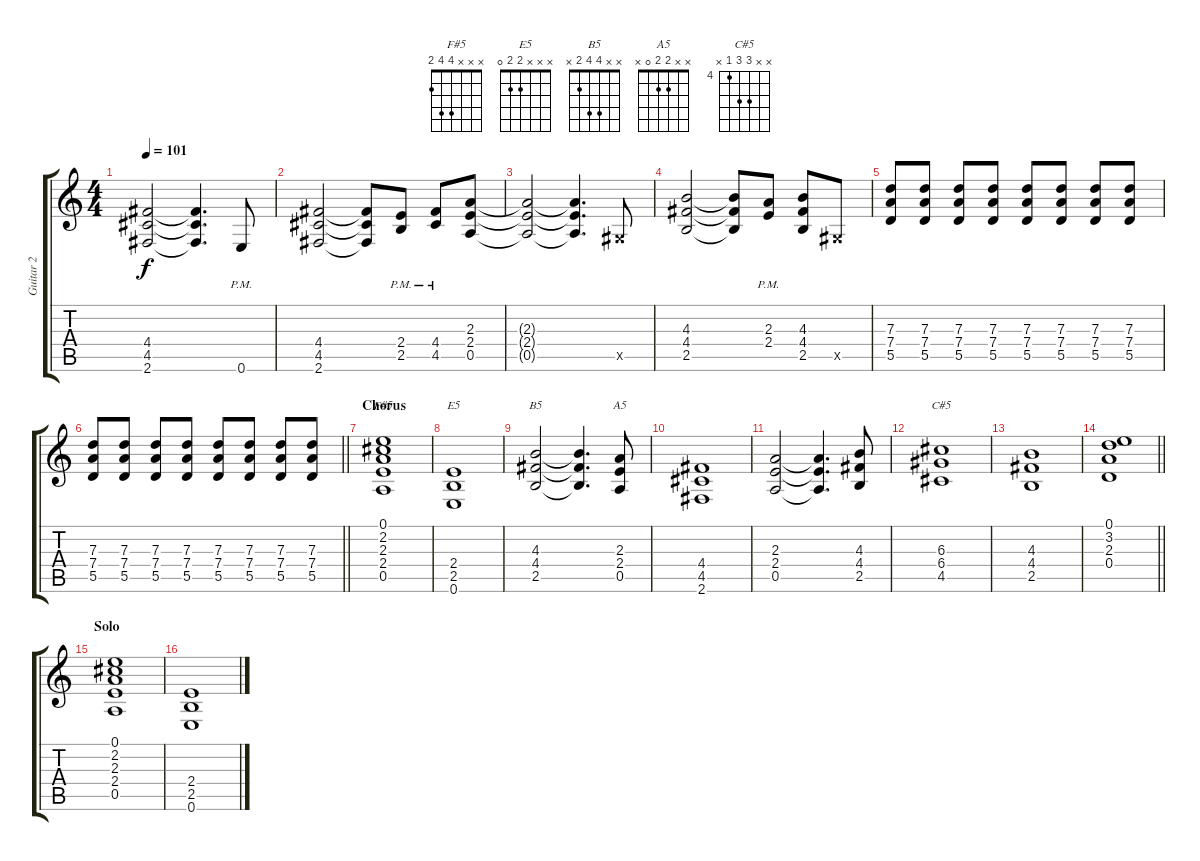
\track ("Guitar 2" "Guitar 2") {instrument distortionguitar}
\staff {score tabs}
\tuning (E4 B3 G3 D3 A2 E2) {hide}
\chord ("F#5" x x x 4 4 2)
\chord ("E5" x x x 2 2 0)
\chord ("B5" x x 4 4 2 x)
\chord ("A5" x x 2 2 0 x)
\chord ("C#5" x x 6 6 4 x) {firstfret 4}
\ts (4 4)
\tempo 101
\clef g2
\ks c
(4.4 4.5 2.6).2{dy f} (4.4{t} 4.5{t} 2.6{t}).4{d} 0.6{pm}.8 |
(4.4 4.5 2.6).2 (4.4{t} 4.5{t} 2.6{t}).8 (2.4{pm} 2.5{pm}).8 (4.4{pm} 4.5{pm}).8 (2.3 2.4 0.5).8 |
(2.3{t} 2.4{t} 0.5{t}).2 (2.3{t} 2.4{t} 0.5{t}).4{d} -1.5{x}.8 |
(4.3 4.4 2.5).2 (4.3{t} 4.4{t} 2.5{t}).8 (2.3{pm} 2.4{pm}).8 (4.3 4.4 2.5).8 -1.5{x}.8 |
(7.3 7.4 5.5).8{volume 16} (7.3 7.4 5.5).8 (7.3 7.4 5.5).8 (7.3 7.4 5.5).8 (7.3 7.4 5.5).8 (7.3 7.4 5.5).8 (7.3 7.4 5.5).8 (7.3 7.4 5.5).8 |
\barLineRight lightlight
(7.3 7.4 5.5).8 (7.3 7.4 5.5).8 (7.3 7.4 5.5).8 (7.3 7.4 5.5).8 (7.3 7.4 5.5).8 (7.3 7.4 5.5).8 (7.3 7.4 5.5).8 (7.3 7.4 5.5).8 |
\section ("" "Chorus")
(0.1 2.2 2.3 2.4 0.5).1{ch "F#5" volume 14} |
(2.4 2.5 0.6).1{ch "E5"} |
(4.3 4.4 2.5).2{ch "B5"} (4.3{t} 4.4{t} 2.5{t}).4{d} (2.3 2.4 0.5).8{ch "A5"} |
(4.4 4.5 2.6).1 |
(2.3 2.4 0.5).2 (2.3{t} 2.4{t} 0.5{t}).4{d} (4.3 4.4 2.5).8 |
(6.3 6.4 4.5).1{ch "C#5"} |
(4.3 4.4 2.5).1 |
\barLineRight lightlight
(0.1 3.2 2.3 0.4).1 |
\section ("" "Solo")
(0.1 2.2 2.3 2.4 0.5).1{volume 13} |
(2.4 2.5 0.6).1
